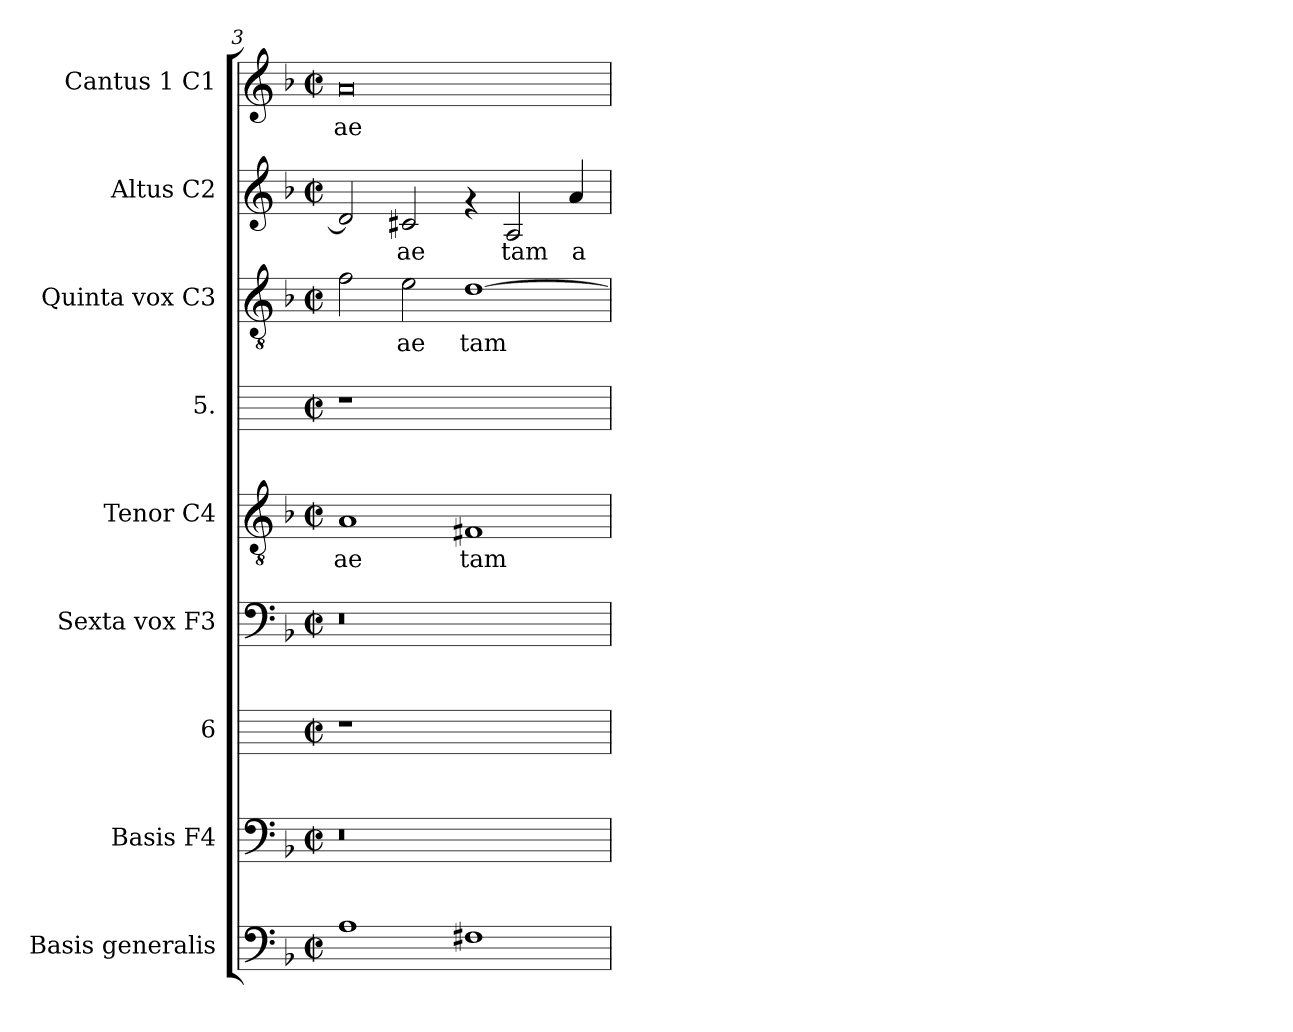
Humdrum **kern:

**kern	**text	**kern	**kern	**kern	**kern	**text	**kern	**kern	**text	**kern	**text	**kern	**text
*part9	*part9	*part8	*part7	*part6	*part5	*part5	*part4	*part3	*part3	*part2	*part2	*part1	*part1
*staff9	*staff9	*staff8	*staff7	*staff6	*staff5	*staff5	*staff4	*staff3	*staff3	*staff2	*staff2	*staff1	*staff1
*I"Basis  generalis	*	*I"Basis  F4	*I"6	*I"Sexta vox  F3	*I"Tenor  C4	*	*I"5.	*I"Quinta vox  C3	*	*I"Altus  C2	*	*I"Cantus 1  C1	*
*	*	*I'B	*	*	*I'T	*	*	*	*	*I'A	*	*I'C	*
*clefF4	*	*clefF4	*	*clefF4	*clefGv2	*	*	*clefGv2	*	*clefG2	*	*clefG2	*
*k[b-]	*	*k[b-]	*k[]	*k[b-]	*k[b-]	*	*k[]	*k[b-]	*	*k[b-]	*	*k[b-]	*
*F:	*	*F:	*C:	*F:	*F:	*	*C:	*F:	*	*F:	*	*F:	*
*M2/2	*	*M2/2	*M2/2	*M2/2	*M2/2	*	*M2/2	*M2/2	*	*M2/2	*	*M2/2	*
*met(c|)	*	*met(c|)	*met(c|)	*met(c|)	*met(c|)	*	*met(c|)	*met(c|)	*	*met(c|)	*	*met(c|)	*
=3	=3	=3	=3	=3	=3	=3	=3	=3	=3	=3	=3	=3	=3
!	!LO:LY:a:cj	!	!	!	!	!LO:LY:b:cj	!	!	!LO:LY:b:cj	!	!LO:LY:b:cj	!	!LO:LY:b:cj
1A	.	0r	1r	0r	1A	-ae	1r	2f\	--	2d/]	--	0a	-ae
!	!	!	!	!	!	!	!	!	!LO:LY:b:cj	!	!LO:LY:b:cj	!	!
.	.	.	.	.	.	.	.	2e\	-ae	2c#X/	-ae	.	.
!	!LO:LY:a:cj	!	!	!	!	!LO:LY:b:cj	!	!	!LO:LY:b:cj	!	!	!	!
1F#X	.	.	1ryy	.	1F#X	tam	1ryy	[>1d	tam	4rf	.	.	.
!	!	!	!	!	!	!	!	!	!	!	!LO:LY:b:cj	!	!
.	.	.	.	.	.	.	.	.	.	2A/	tam	.	.
!	!	!	!	!	!	!	!	!	!	!	!LO:LY:b:cj	!	!
.	.	.	.	.	.	.	.	.	.	4a/	a-	.	.
=	=	=	=	=	=	=	=	=	=	=	=	=	=
*-	*-	*-	*-	*-	*-	*-	*-	*-	*-	*-	*-	*-	*-
